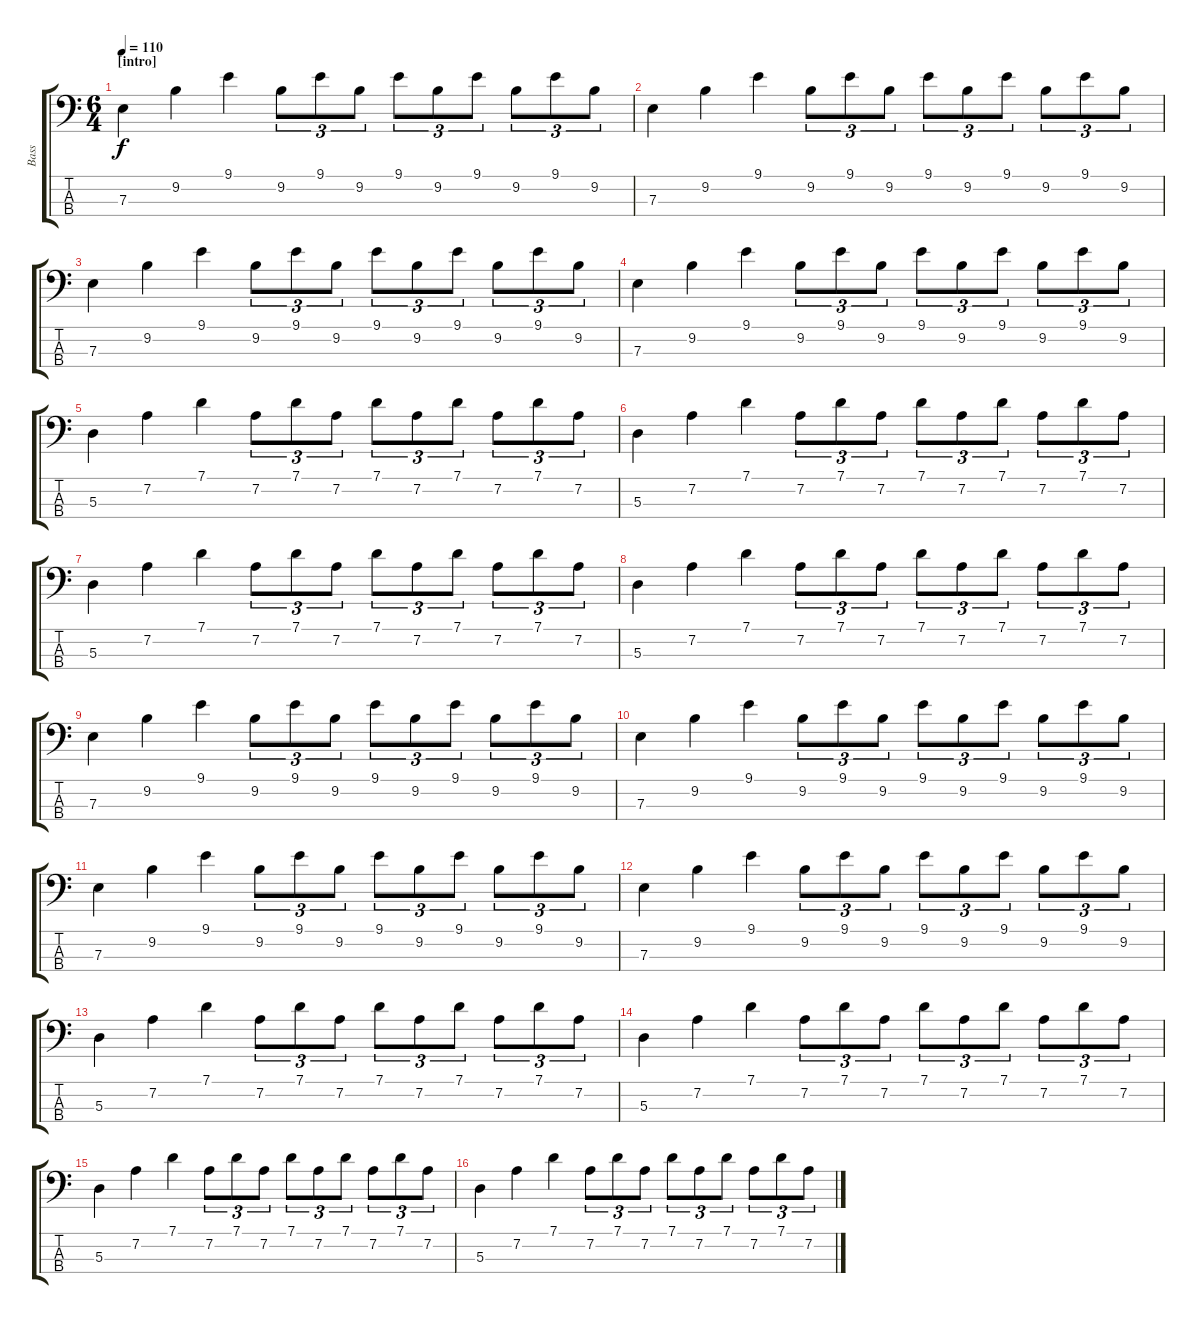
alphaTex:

\track ("Bass" "Bass") {instrument electricbassfinger}
\staff {score tabs}
\tuning (G2 D2 A1 E1) {hide}
\ts (6 4)
\section ("" "[intro]")
\tempo 110
\clef f4
\ks c
7.3.4{dy f instrument electricbassfinger} 9.2.4 9.1.4 9.2.8{tu (3 2)} 9.1.8{tu (3 2)} 9.2.8{tu (3 2)} 9.1.8{tu (3 2)} 9.2.8{tu (3 2)} 9.1.8{tu (3 2)} 9.2.8{tu (3 2)} 9.1.8{tu (3 2)} 9.2.8{tu (3 2)} |
7.3.4 9.2.4 9.1.4 9.2.8{tu (3 2)} 9.1.8{tu (3 2)} 9.2.8{tu (3 2)} 9.1.8{tu (3 2)} 9.2.8{tu (3 2)} 9.1.8{tu (3 2)} 9.2.8{tu (3 2)} 9.1.8{tu (3 2)} 9.2.8{tu (3 2)} |
7.3.4 9.2.4 9.1.4 9.2.8{tu (3 2)} 9.1.8{tu (3 2)} 9.2.8{tu (3 2)} 9.1.8{tu (3 2)} 9.2.8{tu (3 2)} 9.1.8{tu (3 2)} 9.2.8{tu (3 2)} 9.1.8{tu (3 2)} 9.2.8{tu (3 2)} |
7.3.4 9.2.4 9.1.4 9.2.8{tu (3 2)} 9.1.8{tu (3 2)} 9.2.8{tu (3 2)} 9.1.8{tu (3 2)} 9.2.8{tu (3 2)} 9.1.8{tu (3 2)} 9.2.8{tu (3 2)} 9.1.8{tu (3 2)} 9.2.8{tu (3 2)} |
5.3.4 7.2.4 7.1.4 7.2.8{tu (3 2)} 7.1.8{tu (3 2)} 7.2.8{tu (3 2)} 7.1.8{tu (3 2)} 7.2.8{tu (3 2)} 7.1.8{tu (3 2)} 7.2.8{tu (3 2)} 7.1.8{tu (3 2)} 7.2.8{tu (3 2)} |
5.3.4 7.2.4 7.1.4 7.2.8{tu (3 2)} 7.1.8{tu (3 2)} 7.2.8{tu (3 2)} 7.1.8{tu (3 2)} 7.2.8{tu (3 2)} 7.1.8{tu (3 2)} 7.2.8{tu (3 2)} 7.1.8{tu (3 2)} 7.2.8{tu (3 2)} |
5.3.4 7.2.4 7.1.4 7.2.8{tu (3 2)} 7.1.8{tu (3 2)} 7.2.8{tu (3 2)} 7.1.8{tu (3 2)} 7.2.8{tu (3 2)} 7.1.8{tu (3 2)} 7.2.8{tu (3 2)} 7.1.8{tu (3 2)} 7.2.8{tu (3 2)} |
5.3.4 7.2.4 7.1.4 7.2.8{tu (3 2)} 7.1.8{tu (3 2)} 7.2.8{tu (3 2)} 7.1.8{tu (3 2)} 7.2.8{tu (3 2)} 7.1.8{tu (3 2)} 7.2.8{tu (3 2)} 7.1.8{tu (3 2)} 7.2.8{tu (3 2)} |
7.3.4 9.2.4 9.1.4 9.2.8{tu (3 2)} 9.1.8{tu (3 2)} 9.2.8{tu (3 2)} 9.1.8{tu (3 2)} 9.2.8{tu (3 2)} 9.1.8{tu (3 2)} 9.2.8{tu (3 2)} 9.1.8{tu (3 2)} 9.2.8{tu (3 2)} |
7.3.4 9.2.4 9.1.4 9.2.8{tu (3 2)} 9.1.8{tu (3 2)} 9.2.8{tu (3 2)} 9.1.8{tu (3 2)} 9.2.8{tu (3 2)} 9.1.8{tu (3 2)} 9.2.8{tu (3 2)} 9.1.8{tu (3 2)} 9.2.8{tu (3 2)} |
7.3.4 9.2.4 9.1.4 9.2.8{tu (3 2)} 9.1.8{tu (3 2)} 9.2.8{tu (3 2)} 9.1.8{tu (3 2)} 9.2.8{tu (3 2)} 9.1.8{tu (3 2)} 9.2.8{tu (3 2)} 9.1.8{tu (3 2)} 9.2.8{tu (3 2)} |
7.3.4 9.2.4 9.1.4 9.2.8{tu (3 2)} 9.1.8{tu (3 2)} 9.2.8{tu (3 2)} 9.1.8{tu (3 2)} 9.2.8{tu (3 2)} 9.1.8{tu (3 2)} 9.2.8{tu (3 2)} 9.1.8{tu (3 2)} 9.2.8{tu (3 2)} |
5.3.4 7.2.4 7.1.4 7.2.8{tu (3 2)} 7.1.8{tu (3 2)} 7.2.8{tu (3 2)} 7.1.8{tu (3 2)} 7.2.8{tu (3 2)} 7.1.8{tu (3 2)} 7.2.8{tu (3 2)} 7.1.8{tu (3 2)} 7.2.8{tu (3 2)} |
5.3.4 7.2.4 7.1.4 7.2.8{tu (3 2)} 7.1.8{tu (3 2)} 7.2.8{tu (3 2)} 7.1.8{tu (3 2)} 7.2.8{tu (3 2)} 7.1.8{tu (3 2)} 7.2.8{tu (3 2)} 7.1.8{tu (3 2)} 7.2.8{tu (3 2)} |
5.3.4 7.2.4 7.1.4 7.2.8{tu (3 2)} 7.1.8{tu (3 2)} 7.2.8{tu (3 2)} 7.1.8{tu (3 2)} 7.2.8{tu (3 2)} 7.1.8{tu (3 2)} 7.2.8{tu (3 2)} 7.1.8{tu (3 2)} 7.2.8{tu (3 2)} |
5.3.4 7.2.4 7.1.4 7.2.8{tu (3 2)} 7.1.8{tu (3 2)} 7.2.8{tu (3 2)} 7.1.8{tu (3 2)} 7.2.8{tu (3 2)} 7.1.8{tu (3 2)} 7.2.8{tu (3 2)} 7.1.8{tu (3 2)} 7.2.8{tu (3 2)}
